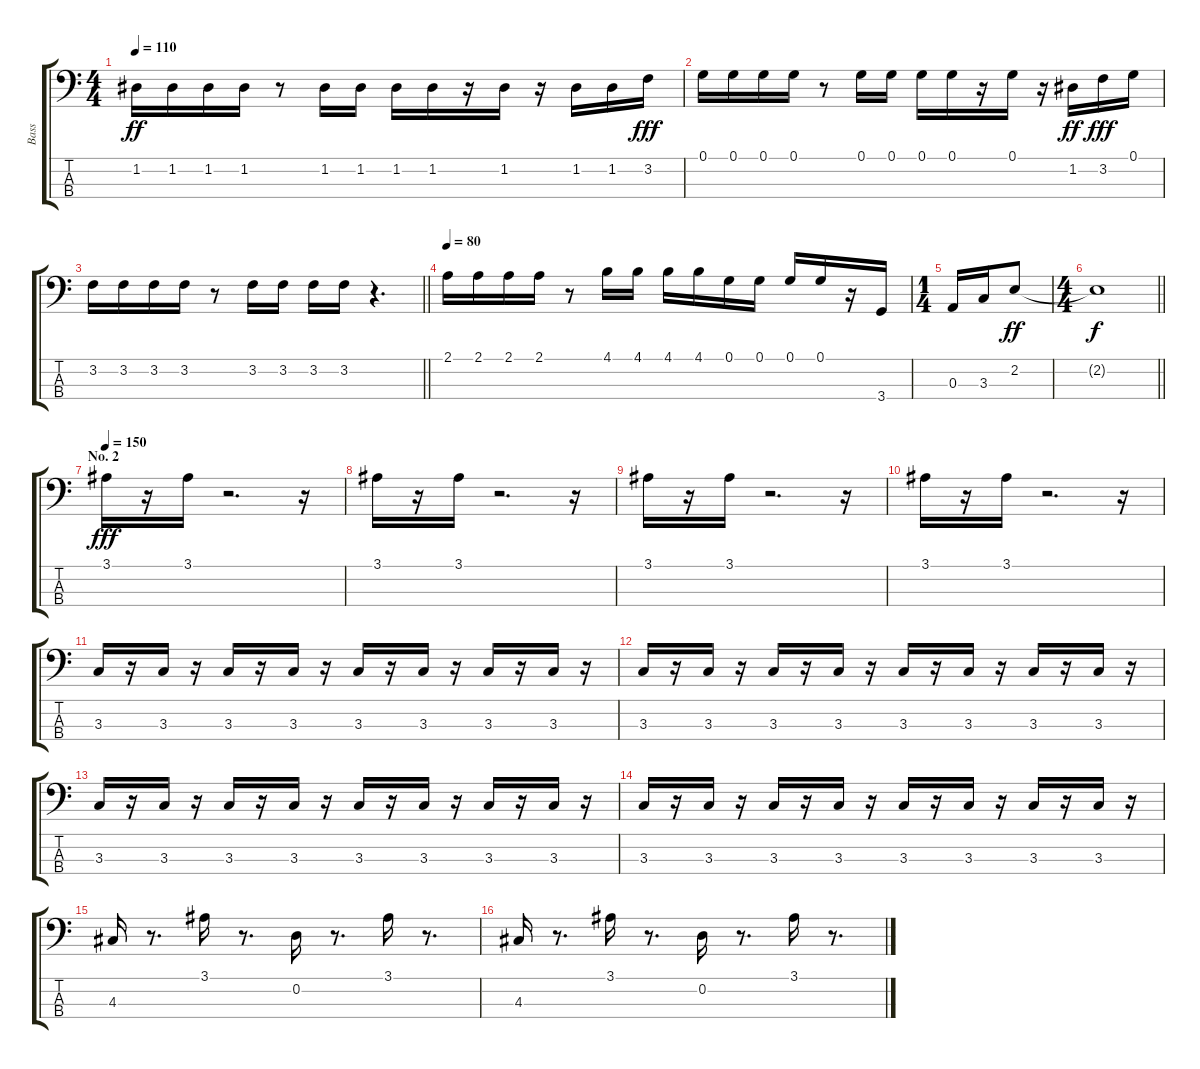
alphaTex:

\track ("Bass" "Bass") {instrument electricbassfinger}
\staff {score tabs}
\tuning (G2 D2 A1 E1) {hide}
\ts (4 4)
\tempo 110
\clef f4
\ks c
1.2.16{dy ff} 1.2.16 1.2.16 1.2.16 r.8 1.2.16 1.2.16 1.2.16 1.2.16 r.16 1.2.16 r.16 1.2.16 1.2.16 3.2.16{dy fff} |
0.1.16 0.1.16 0.1.16 0.1.16 r.8 0.1.16 0.1.16 0.1.16 0.1.16 r.16 0.1.16 r.16 1.2.16{dy ff} 3.2.16{dy fff} 0.1.16 |
\barLineRight lightlight
3.2.16 3.2.16 3.2.16 3.2.16 r.8 3.2.16 3.2.16 3.2.16 3.2.16 r.4{d} |
\tempo 80
2.1.16 2.1.16 2.1.16 2.1.16 r.8 4.1.16 4.1.16 4.1.16 4.1.16 0.1.16 0.1.16 0.1.16 0.1.16 r.16 3.4.16 |
\ts (1 4)
0.3.16 3.3.16 2.2.8{dy ff} |
\ts (4 4)
\barLineRight lightlight
2.2{t}.1{dy f} |
\section ("" "No. 2")
\tempo 150
3.1.16{dy fff} r.16 3.1.16 r.2{d} r.16 |
3.1.16 r.16 3.1.16 r.2{d} r.16 |
3.1.16 r.16 3.1.16 r.2{d} r.16 |
3.1.16 r.16 3.1.16 r.2{d} r.16 |
3.3.16 r.16 3.3.16 r.16 3.3.16 r.16 3.3.16 r.16 3.3.16 r.16 3.3.16 r.16 3.3.16 r.16 3.3.16 r.16 |
3.3.16 r.16 3.3.16 r.16 3.3.16 r.16 3.3.16 r.16 3.3.16 r.16 3.3.16 r.16 3.3.16 r.16 3.3.16 r.16 |
3.3.16 r.16 3.3.16 r.16 3.3.16 r.16 3.3.16 r.16 3.3.16 r.16 3.3.16 r.16 3.3.16 r.16 3.3.16 r.16{txt ""} |
3.3.16 r.16 3.3.16 r.16 3.3.16 r.16 3.3.16 r.16 3.3.16 r.16 3.3.16 r.16 3.3.16 r.16 3.3.16 r.16 |
4.3.16 r.8{d} 3.1.16 r.8{d} 0.2.16 r.8{d} 3.1.16 r.8{d} |
4.3.16 r.8{d} 3.1.16 r.8{d} 0.2.16 r.8{d} 3.1.16 r.8{d}
